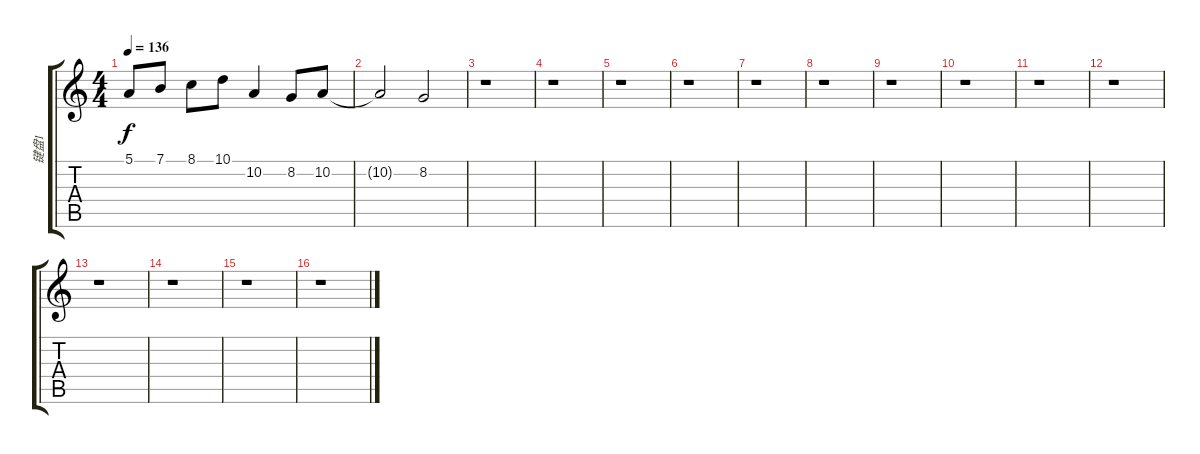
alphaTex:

\track ("键盘1" "键盘1") {instrument percussiveorgan}
\staff {score tabs}
\tuning (E4 B3 G3 D3 A2 E2) {hide}
\ts (4 4)
\tempo 136
\clef g2
\ks c
5.1.8{dy f} 7.1.8 8.1.8 10.1.8 10.2.4 8.2.8 10.2.8 |
10.2{t}.2 8.2.2 |
r.1 |
r.1 |
r.1 |
r.1 |
r.1 |
r.1 |
r.1 |
r.1 |
r.1 |
r.1 |
r.1 |
r.1 |
r.1 |
r.1
